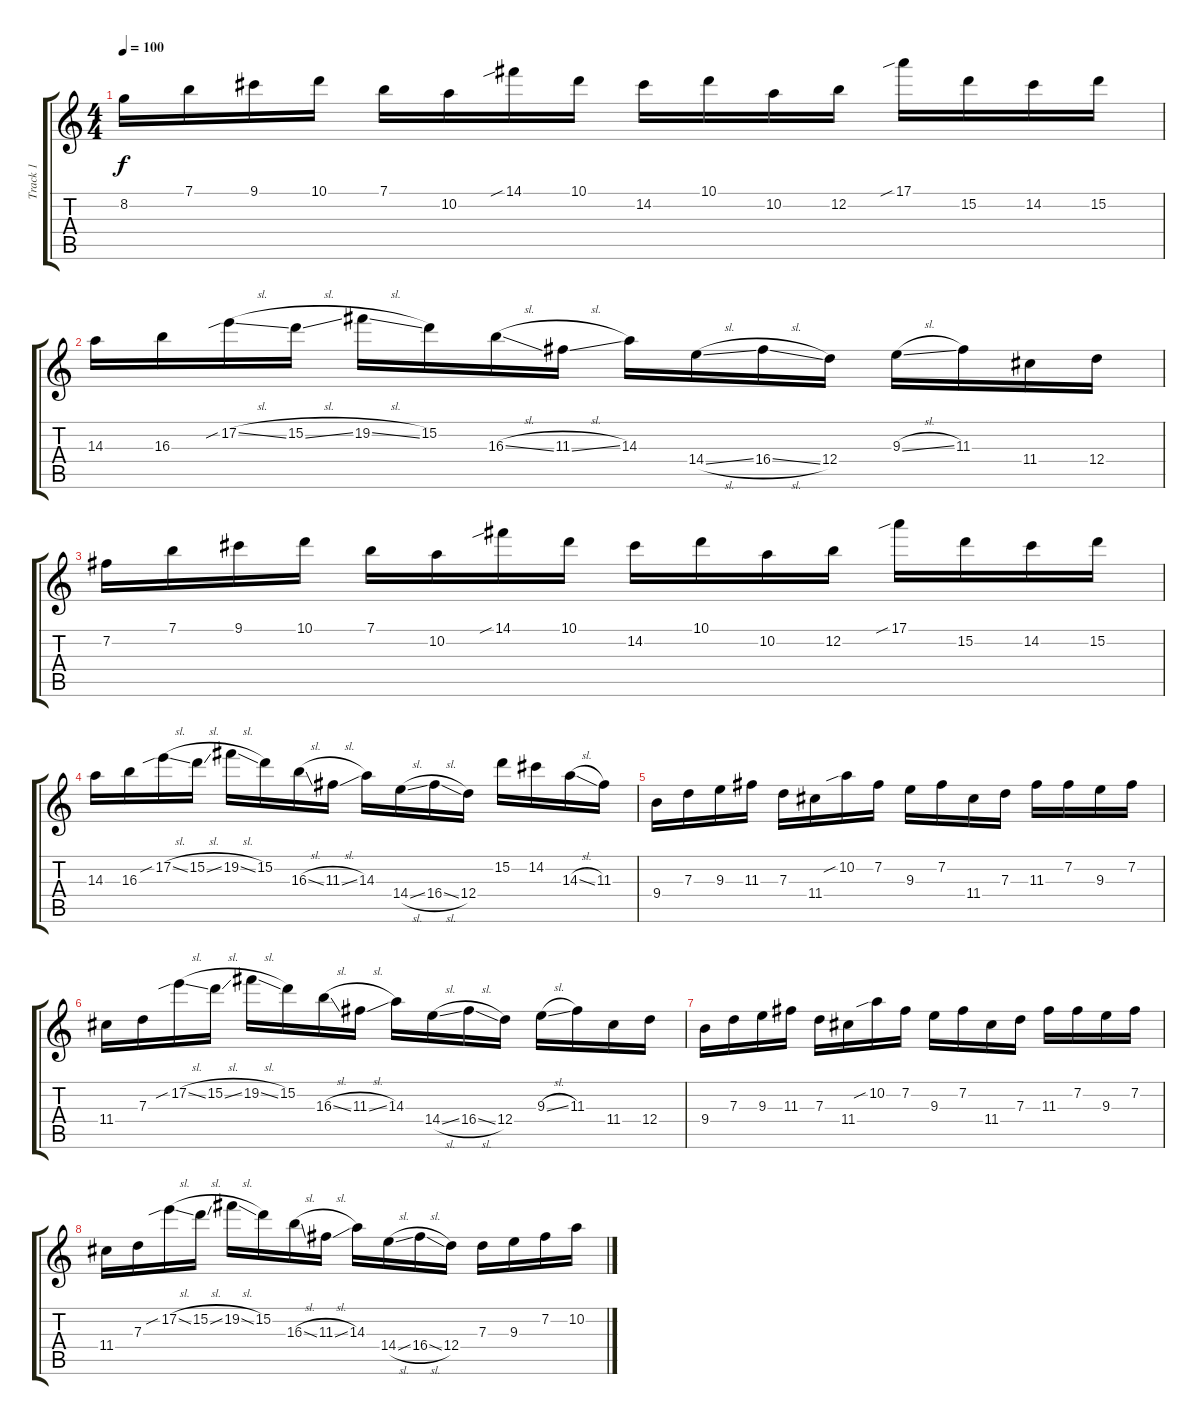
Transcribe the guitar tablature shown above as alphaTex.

\track ("Track 1" "Track 1") {instrument distortionguitar}
\staff {score tabs}
\tuning (E4 B3 G3 D3 A2 D2) {hide}
\ts (4 4)
\tempo 100
\clef g2
\ks c
8.2.16{dy f} 7.1.16 9.1.16 10.1.16 7.1.16 10.2.16 14.1{sib}.16 10.1.16 14.2.16 10.1.16 10.2.16 12.2.16 17.1{sib}.16 15.2.16 14.2.16 15.2.16 |
14.3.16 16.3.16 17.2{sib sl}.16 15.2{sl}.16 19.2{sl}.16 15.2.16 16.3{sl}.16 11.3{sl}.16 14.3.16 14.4{sl}.16 16.4{sl}.16 12.4.16 9.3{sl}.16 11.3.16 11.4.16 12.4.16 |
7.2.16 7.1.16 9.1.16 10.1.16 7.1.16 10.2.16 14.1{sib}.16 10.1.16 14.2.16 10.1.16 10.2.16 12.2.16 17.1{sib}.16 15.2.16 14.2.16 15.2.16 |
14.3.16 16.3.16 17.2{sib sl}.16 15.2{sl}.16 19.2{sl}.16 15.2.16 16.3{sl}.16 11.3{sl}.16 14.3.16 14.4{sl}.16 16.4{sl}.16 12.4.16 15.2.16 14.2.16 14.3{sl}.16 11.3.16 |
9.4.16 7.3.16 9.3.16 11.3.16 7.3.16 11.4.16 10.2{sib}.16 7.2.16 9.3.16 7.2.16 11.4.16 7.3.16 11.3.16 7.2.16 9.3.16 7.2.16 |
11.4.16 7.3.16 17.2{sib sl}.16 15.2{sl}.16 19.2{sl}.16 15.2.16 16.3{sl}.16 11.3{sl}.16 14.3.16 14.4{sl}.16 16.4{sl}.16 12.4.16 9.3{sl}.16 11.3.16 11.4.16 12.4.16 |
9.4.16 7.3.16 9.3.16 11.3.16 7.3.16 11.4.16 10.2{sib}.16 7.2.16 9.3.16 7.2.16 11.4.16 7.3.16 11.3.16 7.2.16 9.3.16 7.2.16 |
11.4.16 7.3.16 17.2{sib sl}.16 15.2{sl}.16 19.2{sl}.16 15.2.16 16.3{sl}.16 11.3{sl}.16 14.3.16 14.4{sl}.16 16.4{sl}.16 12.4.16 7.3.16 9.3.16 7.2.16 10.2.16
